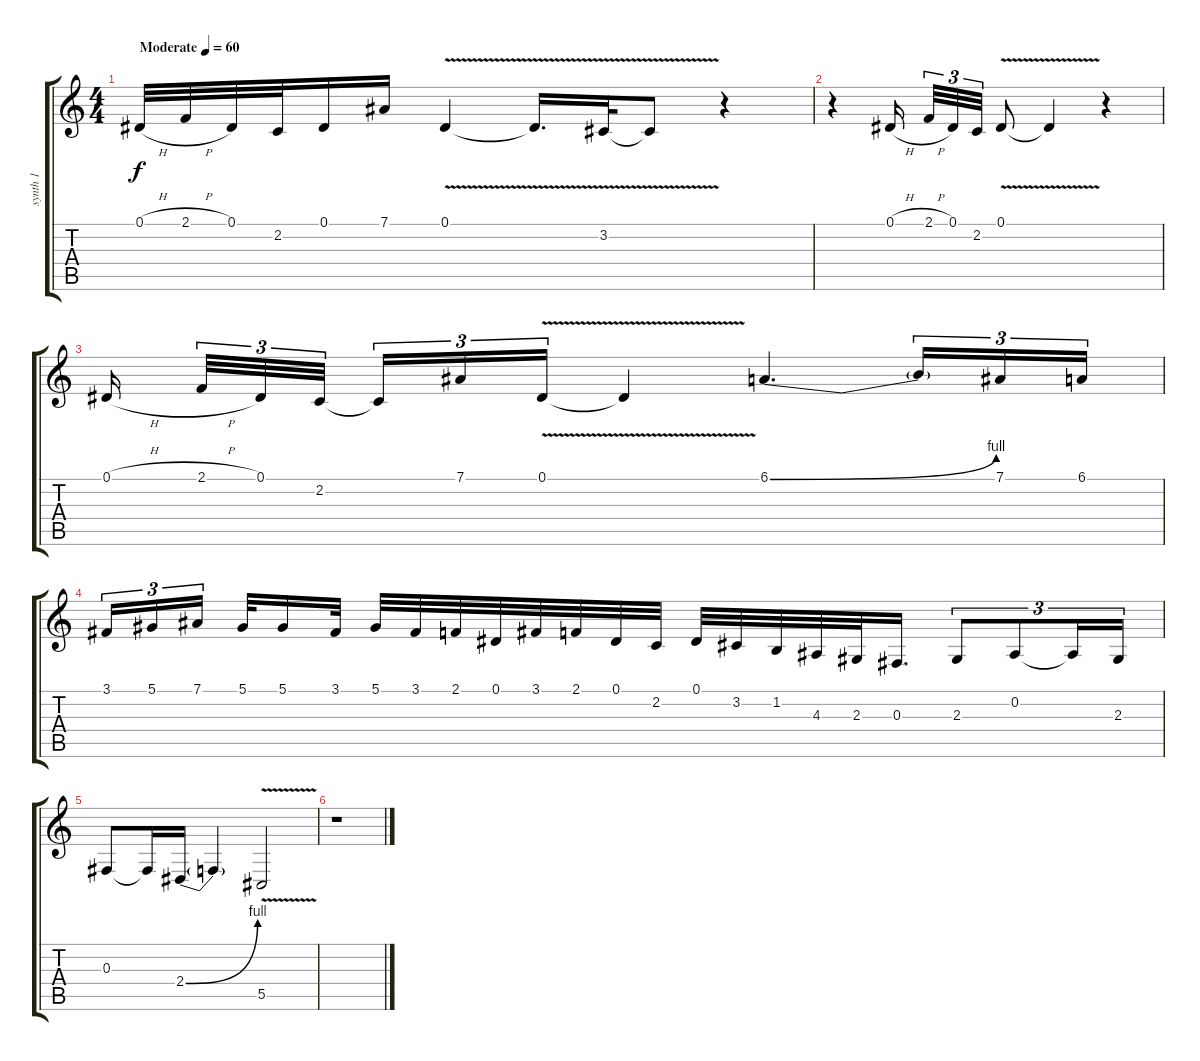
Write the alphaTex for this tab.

\track ("synth 1" "synth 1") {instrument panflute}
\staff {score tabs}
\tuning (Eb4 Bb3 Gb3 Db3 Ab2 Eb2) {hide}
\ts (4 4)
\tempo (60 "Moderate")
\clef g2
\ks c
0.1{h}.32{dy f instrument panflute} 2.1{h}.32 0.1.32 2.2.32 0.1.16 7.1.16 0.1{v}.4 0.1{t}.16{d} 3.2{v}.32 3.2{t}.8 r.4 |
r.4 0.1{h}.16{beam splitsecondary} 2.1{h}.32{tu (3 2)} 0.1.32{tu (3 2)} 2.2.32{tu (3 2)} 0.1{v}.8 0.1{t}.4 r.4 |
0.1{h}.16{beam splitsecondary} 2.1{h}.32{tu (3 2)} 0.1.32{tu (3 2)} 2.2.32{tu (3 2) beam splitsecondary} 2.2{t}.16{tu (3 2)} 7.1.16{tu (3 2)} 0.1{v}.16{tu (3 2)} 0.1{t}.4 6.1{be (bend 0 0 60 4)}.4{d} 6.1{t}.16{tu (3 2)} 7.1.16{tu (3 2)} 6.1.16{tu (3 2)} |
3.1.16{tu (3 2)} 5.1.16{tu (3 2)} 7.1.16{tu (3 2) beam splitsecondary} 5.1.32 5.1.16 3.1.32 5.1.32 3.1.32 2.1.32 0.1.32 3.1.32 2.1.32 0.1.32 2.2.32 0.1.32 3.2.32 1.2.32 4.3.32 2.3.32 0.3.16{d} 2.3.8{tu (3 2)} 0.2.8{tu (3 2)} 0.2{t}.16{tu (3 2)} 2.3.16{tu (3 2)} |
0.3.8 0.3{t}.16 2.4{be (bend 0 0 60 4)}.16 2.4{t}.4 5.5{v}.2 |
r.1
